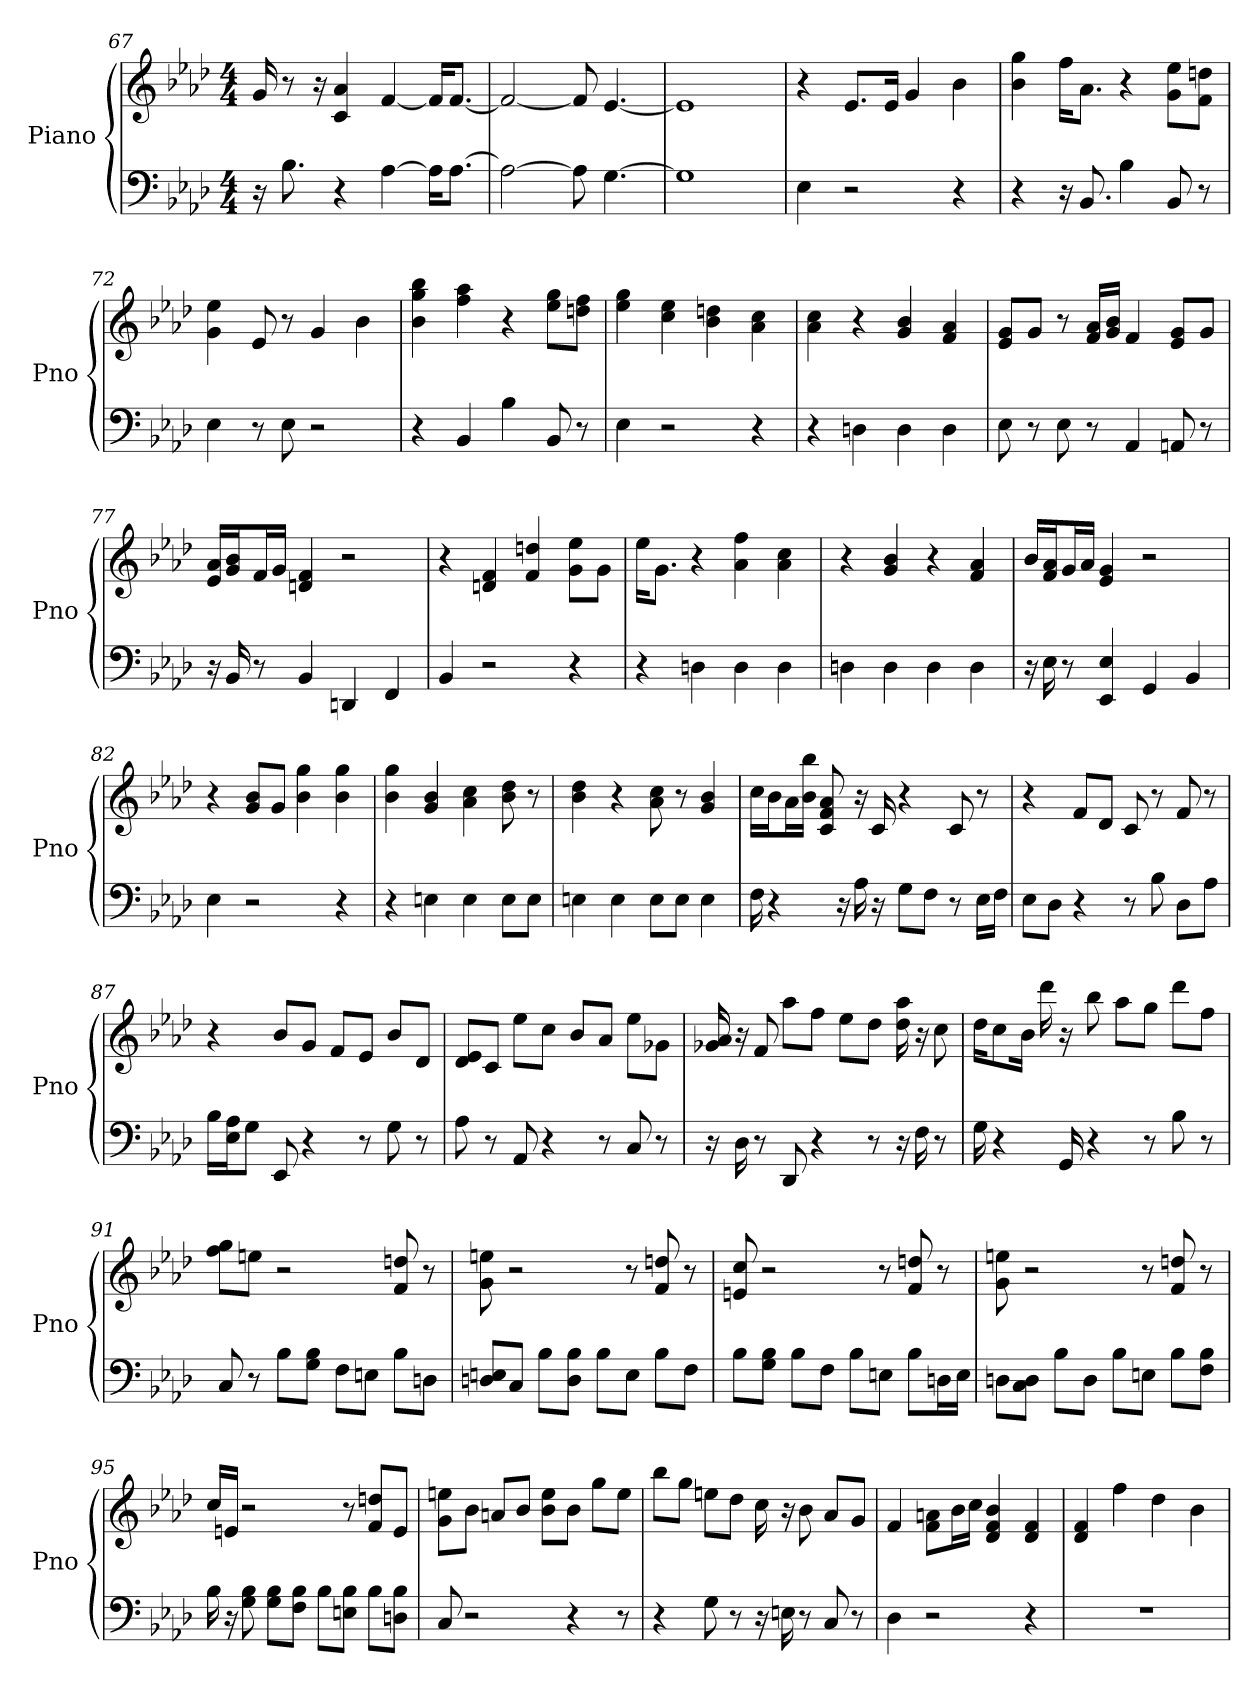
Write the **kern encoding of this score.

**kern	**kern
*part1	*part1
*staff2	*staff1
*I"Piano	*
*I'Pno	*
*clefF4	*clefG2
*k[b-e-a-d-]	*k[b-e-a-d-]
*A-:	*A-:
*M4/4	*M4/4
=67	=67
16r	16g
8.B-	8r
.	16r
4r	4a- 4c
[4A-	[4f
16A-\KL]	16f/KL]
[8.A-\J	[8.f/J
=68	=68
2A-_	2f_
8A-]	8f]
[4.G	[4.e-
=69	=69
1G]	1e-]
=70	=70
4E-	4r
2r	8.e-/L
.	16e-/Jk
.	4g
4r	4b-
=71	=71
4r	4gg 4b-
16r	16ff\KL
8.BB-	8.a-\J
4B-	4r
8BB-	8ee-\ 8g\L
8r	8f\ 8dd\J
=72	=72
4E-	4ee- 4g
8r	8e-
8E-	8r
2r	4g
.	4b-
=73	=73
4r	4gg 4bb- 4b-
4BB-	4ff 4aa-
4B-	4r
8BB-	8gg\ 8ee-\L
8r	8ff\ 8dd\J
=74	=74
4E-	4gg 4ee-
2r	4ee- 4cc
.	4dd 4b-
4r	4cc 4a-
=75	=75
4r	4a- 4cc
4D	4r
4D	4b- 4g
4D	4a- 4f
=76	=76
8E-	8g/ 8e-/L
8r	8g/J
8E-	8r
8r	16a-/ 16f/LL
.	16b-/ 16g/JJ
4AA-	4f
8AA	8e-/ 8g/L
8r	8g/J
=77	=77
16r	16e-/ 16a-/LL
16BB-	16g/ 16b-/J
8r	16f/L
.	16g/JJ
4BB-	4d 4f
4DD	2r
4FF	.
=78	=78
4BB-	4r
2r	4d 4f
.	4f 4dd
4r	8ee-\ 8g\L
.	8g\J
=79	=79
4r	16ee-\KL
.	8.g\J
4D	4r
4D	4ff 4a-
4D	4cc 4a-
=80	=80
4D	4r
4D	4g 4b-
4D	4r
4D	4a- 4f
=81	=81
16r	16b-/LL
16E-	16f/ 16a-/J
8r	16g/L
.	16a-/JJ
4E- 4EE-	4g 4e-
4GG	2r
4BB-	.
=82	=82
4E-	4r
2r	8b-/ 8g/L
.	8g/J
.	4b- 4gg
4r	4b- 4gg
=83	=83
4r	4gg 4b-
4E	4b- 4g
4E	4cc 4a-
8E\L	8b- 8dd-
8E\J	8r
=84	=84
4E	4b- 4dd-
4E	4r
8E\L	8cc 8a-
8E\J	8r
4E	4b- 4g
=85	=85
16F	16cc\LL
4r	16b-\J
.	16a-\L
.	16b-\ 16bb-\JJ
.	8f 8a- 8c
16r	.
16A-	16r
16r	16c
8G\L	4r
8F\J	.
8r	8c
16E-\LL	8r
16F\JJ	.
=86	=86
8E-\L	4r
8D-\J	.
4r	8f/L
.	8d-/J
8r	8c
8B-	8r
8D-\L	8f
8A-\J	8r
=87	=87
16B-\LL	4r
16A-\ 16E-\J	.
8G\J	.
8EE-	8b-/L
4r	8g/J
.	8f/L
8r	8e-/J
8G	8b-/L
8r	8d-/J
=88	=88
8A-	8e-/ 8d-/L
8r	8c/J
8AA-	8ee-\L
4r	8cc\J
.	8b-/L
8r	8a-/J
8C	8ee-\L
8r	8g-\J
=89	=89
16r	16a- 16g-
16D-	16r
8r	8f
8DD-	8aa-\L
4r	8ff\J
.	8ee-\L
8r	8dd-\J
16r	16dd- 16aa-
16F	16r
8r	8cc
=90	=90
16G	16dd-\KL
4r	8cc\
.	16b-\Jk
.	16ddd-
16GG	16r
4r	8bb-
.	8aa-\L
8r	8gg\J
8B-	8ddd-\L
8r	8ff\J
=91	=91
8C	8gg\ 8ff\L
8r	8ee\J
8B-\L	2r
8B-\ 8G\J	.
8F\L	.
8E\J	.
8B-\L	8f 8dd
8D\J	8r
=92	=92
8D/ 8E/L	8ee 8g
8C/J	2r
8B-\L	.
8D\ 8B-\J	.
8B-\L	.
8E\J	8r
8B-\L	8dd 8f
8F\J	8r
=93	=93
8B-\L	8e 8cc
8G\ 8B-\J	2r
8B-\L	.
8F\J	.
8B-\L	.
8E\J	8r
8B-\L	8f 8dd
16D\L	8r
16E\JJ	.
=94	=94
8D\L	8ee 8g
8C\ 8D\J	2r
8B-\L	.
8D\J	.
8B-\L	.
8E\J	8r
8B-\L	8dd 8f
8F\ 8B-\J	8r
=95	=95
16B-	16cc/LL
16r	16e/JJ
8B- 8G	2r
8B-\ 8G\L	.
8F\ 8B-\J	.
8B-\L	.
8B-\ 8E\J	8r
8B-\L	8f/ 8dd/L
8D\ 8B-\J	8e/J
=96	=96
8C	8ee\ 8g\L
2r	8b-\J
.	8a/L
.	8b-/J
.	8ee\ 8b-\L
4r	8b-\J
.	8gg\L
8r	8ee\J
=97	=97
4r	8bb-\L
.	8gg\J
8G	8ee\L
8r	8dd-\J
16r	16cc
16E	16r
8r	8b-
8C	8a-/L
8r	8g/J
=98	=98
4D-	4f
2r	8a\ 8f\L
.	16b-\L
.	16cc\JJ
.	4f 4d- 4b-
4r	4f 4d-
=99	=99
1r	4f 4d-
.	4ff
.	4dd-
.	4b-
=	=
*-	*-
